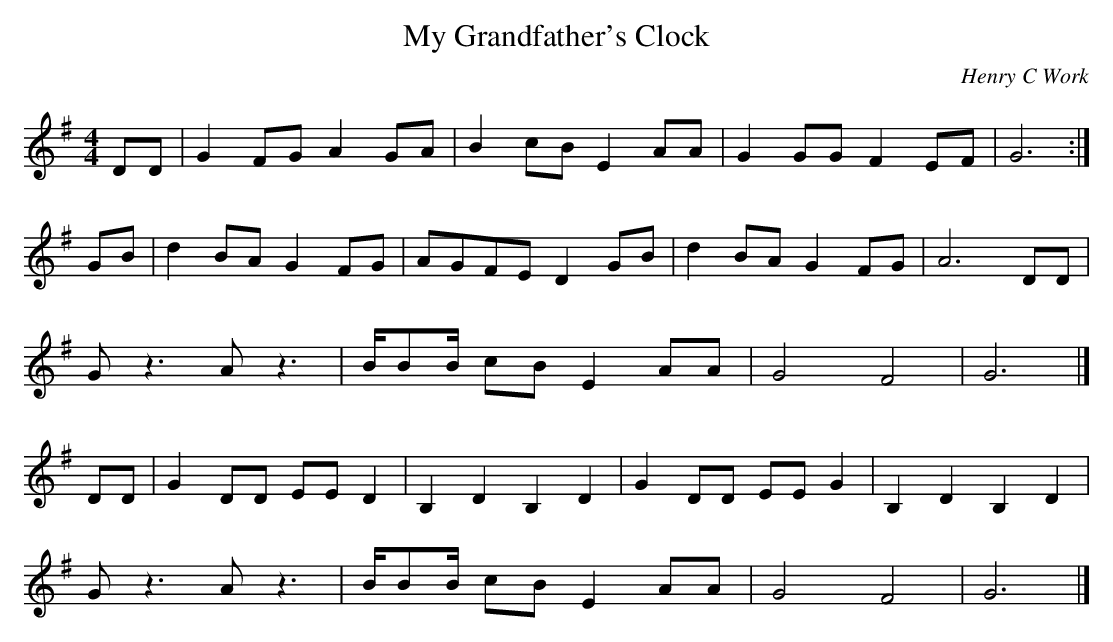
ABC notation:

X:1
T:My Grandfather's Clock
C:Henry C Work
M:4/4
L:1/8
K:G
DD|G2 FG A2 GA|B2 cB E2 AA|G2 GG F2 EF|G6:|]
GB|d2 BA G2 FG|AGFE D2 GB|d2 BA G2 FG|A6 DD|
G z3 A z3|B/BB/ cB E2 AA|G4 F4|G6|]
DD|G2 DD EE D2|B,2 D2 B,2 D2|G2 DD EE G2|B,2 D2 B,2 D2|
G z3 A z3|B/BB/ cB E2 AA|G4 F4|G6|]
